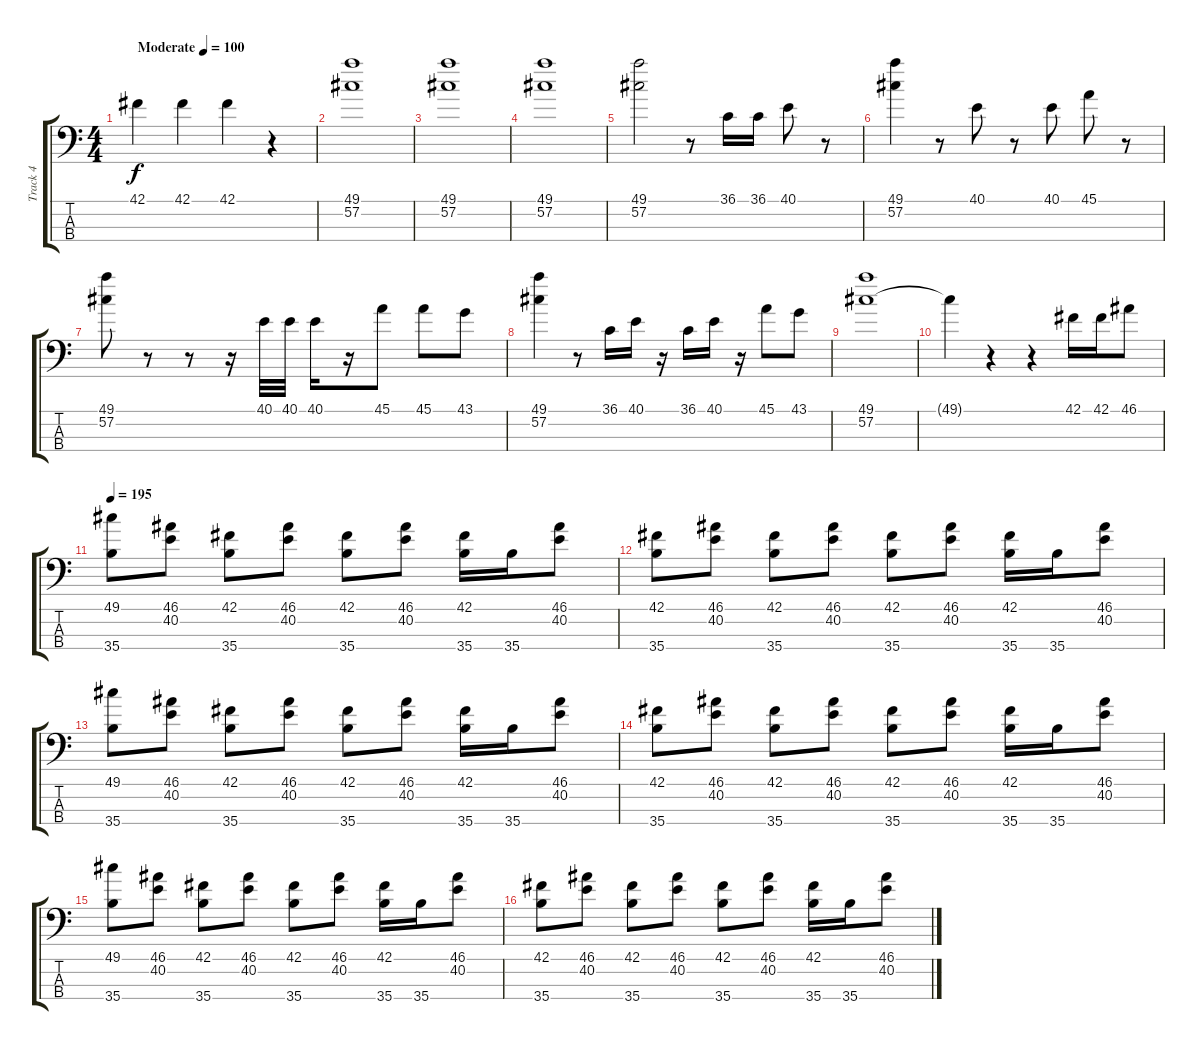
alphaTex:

\track ("Track 4" "Track 4") {instrument acousticgrandpiano}
\staff {score tabs}
\tuning (C-1 C-1 C-1 C-1) {hide}
\ts (4 4)
\tempo (100 "Moderate")
\clef f4
\ks c
42.1.4{dy f instrument acousticgrandpiano} 42.1.4 42.1.4 r.4 |
(49.1 57.2).1 |
(49.1 57.2).1 |
(49.1 57.2).1 |
(49.1 57.2).2 r.8 36.1.16 36.1.16 40.1.8 r.8 |
(49.1 57.2).4 r.8 40.1.8 r.8 40.1.8 45.1.8 r.8 |
(49.1 57.2).8 r.8 r.8 r.16 40.1.32 40.1.32 40.1.16 r.16 45.1.8 45.1.8 43.1.8 |
(49.1 57.2).4 r.8 36.1.16 40.1.16 r.16 36.1.16 40.1.16 r.16 45.1.8 43.1.8 |
(49.1 57.2).1 |
49.1{t}.4 r.4 r.4 42.1.16 42.1.16 46.1.8 |
\tempo 195
(49.1 35.4).8 (46.1 40.2).8 (42.1 35.4).8 (46.1 40.2).8 (42.1 35.4).8 (46.1 40.2).8 (42.1 35.4).16 35.4.16 (46.1 40.2).8 |
(42.1 35.4).8 (46.1 40.2).8 (42.1 35.4).8 (46.1 40.2).8 (42.1 35.4).8 (46.1 40.2).8 (42.1 35.4).16 35.4.16 (46.1 40.2).8 |
(49.1 35.4).8 (46.1 40.2).8 (42.1 35.4).8 (46.1 40.2).8 (42.1 35.4).8 (46.1 40.2).8 (42.1 35.4).16 35.4.16 (46.1 40.2).8 |
(42.1 35.4).8 (46.1 40.2).8 (42.1 35.4).8 (46.1 40.2).8 (42.1 35.4).8 (46.1 40.2).8 (42.1 35.4).16 35.4.16 (46.1 40.2).8 |
(49.1 35.4).8 (46.1 40.2).8 (42.1 35.4).8 (46.1 40.2).8 (42.1 35.4).8 (46.1 40.2).8 (42.1 35.4).16 35.4.16 (46.1 40.2).8 |
(42.1 35.4).8 (46.1 40.2).8 (42.1 35.4).8 (46.1 40.2).8 (42.1 35.4).8 (46.1 40.2).8 (42.1 35.4).16 35.4.16 (46.1 40.2).8
